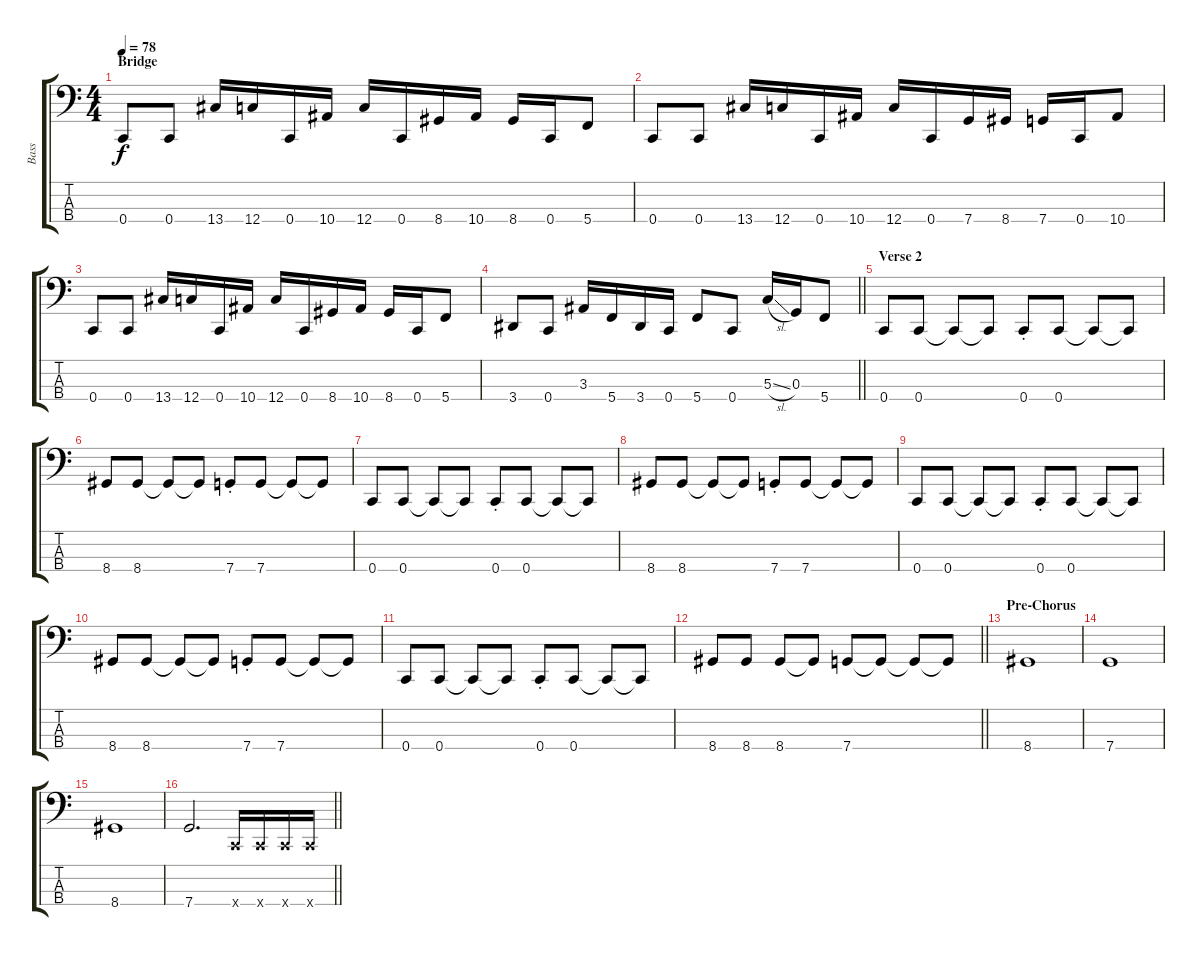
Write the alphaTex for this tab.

\track ("Bass" "Bass") {instrument electricbassfinger}
\staff {score tabs}
\tuning (F2 C2 G1 C1) {hide}
\ts (4 4)
\section ("" "Bridge")
\tempo 78
\clef f4
\ks c
0.4.8{dy f} 0.4.8 13.4.16 12.4.16 0.4.16 10.4.16 12.4.16 0.4.16 8.4.16 10.4.16 8.4.16 0.4.16 5.4.8 |
0.4.8 0.4.8 13.4.16 12.4.16 0.4.16 10.4.16 12.4.16 0.4.16 7.4.16 8.4.16 7.4.16 0.4.16 10.4.8 |
0.4.8 0.4.8 13.4.16 12.4.16 0.4.16 10.4.16 12.4.16 0.4.16 8.4.16 10.4.16 8.4.16 0.4.16 5.4.8 |
\barLineRight lightlight
3.4.8 0.4.8 3.3.16 5.4.16 3.4.16 0.4.16 5.4.8 0.4.8 5.3{sl}.16 0.3.16 5.4.8 |
\section ("" "Verse 2")
0.4.8 0.4.8 0.4{t}.8 0.4{t}.8 0.4{st}.8 0.4.8 0.4{t}.8 0.4{t}.8 |
8.4.8 8.4.8 8.4{t}.8 8.4{t}.8 7.4{st}.8 7.4.8 7.4{t}.8 7.4{t}.8 |
0.4.8 0.4.8 0.4{t}.8 0.4{t}.8 0.4{st}.8 0.4.8 0.4{t}.8 0.4{t}.8 |
8.4.8 8.4.8 8.4{t}.8 8.4{t}.8 7.4{st}.8 7.4.8 7.4{t}.8 7.4{t}.8 |
0.4.8 0.4.8 0.4{t}.8 0.4{t}.8 0.4{st}.8 0.4.8 0.4{t}.8 0.4{t}.8 |
8.4.8 8.4.8 8.4{t}.8 8.4{t}.8 7.4{st}.8 7.4.8 7.4{t}.8 7.4{t}.8 |
0.4.8 0.4.8 0.4{t}.8 0.4{t}.8 0.4{st}.8 0.4.8 0.4{t}.8 0.4{t}.8 |
\barLineRight lightlight
8.4.8 8.4.8 8.4.8 8.4{t}.8 7.4.8 7.4{t}.8 7.4{t}.8 7.4{t}.8 |
\section ("" "Pre-Chorus")
8.4.1 |
7.4.1 |
8.4.1 |
\barLineRight lightlight
7.4.2{d} 0.4{x}.16 0.4{x}.16 0.4{x}.16 0.4{x}.16
